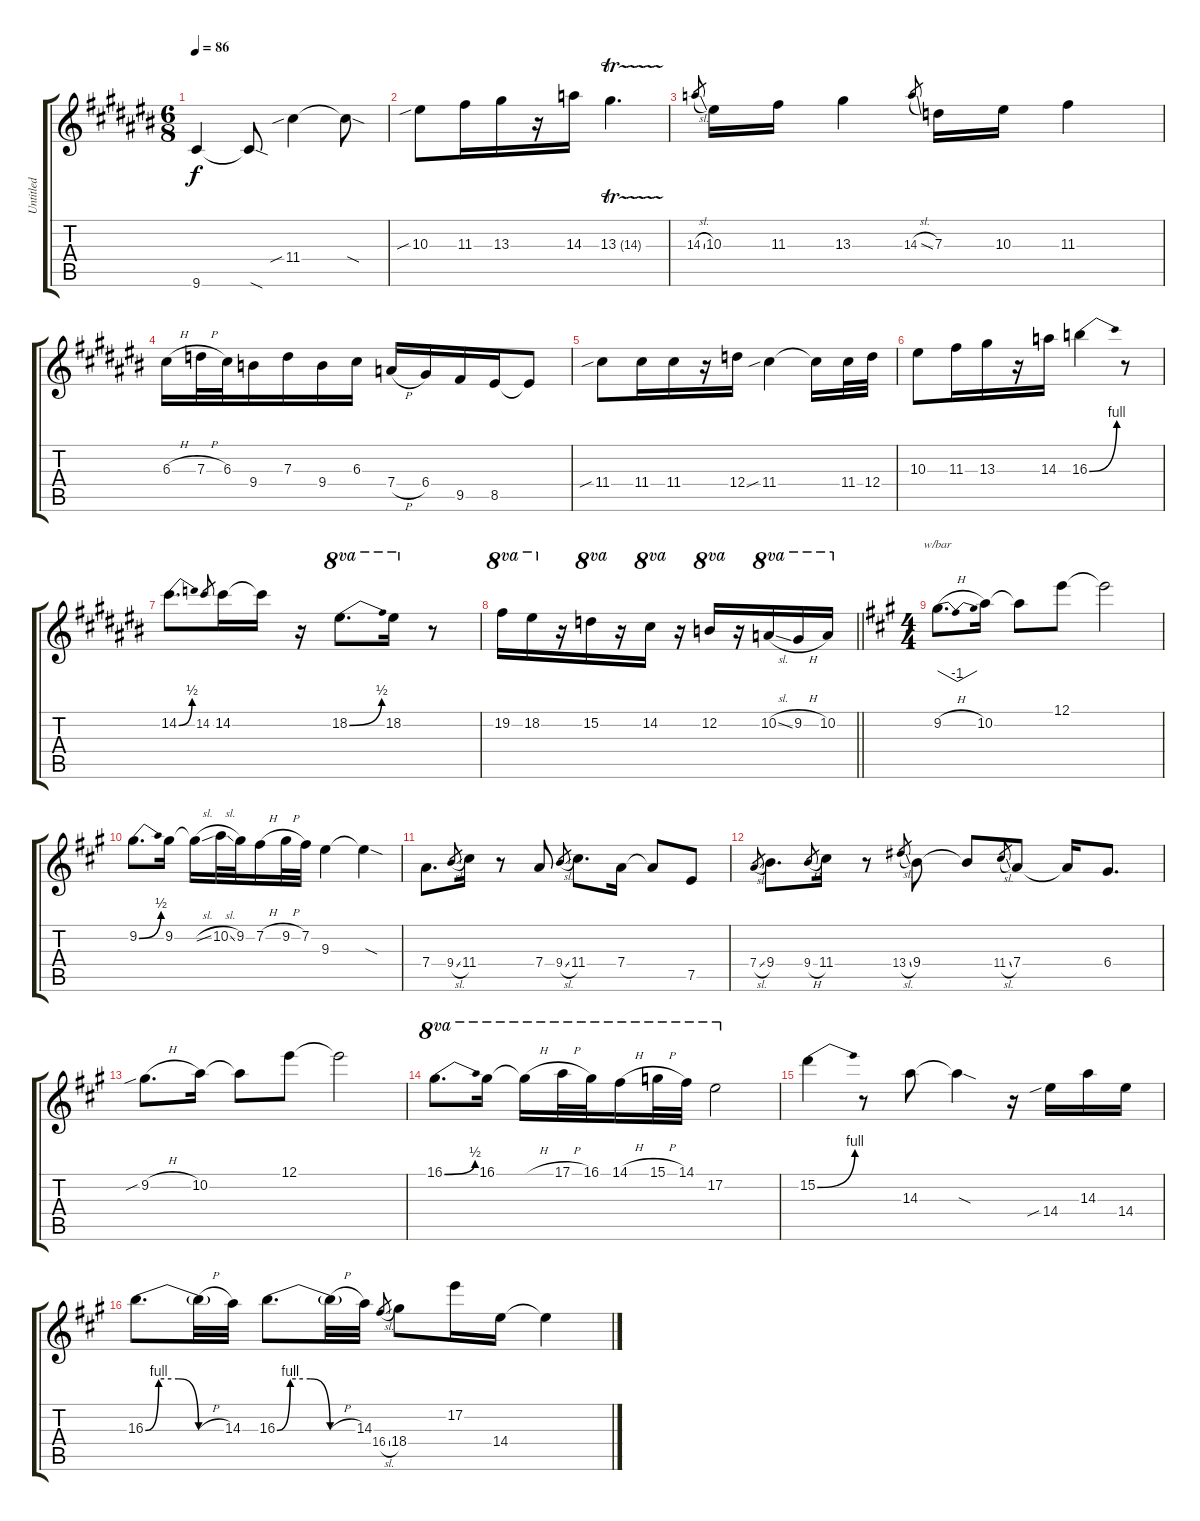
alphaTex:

\track ("Untitled" "Untitled") {instrument overdrivenguitar}
\staff {score tabs}
\tuning (E4 B3 G3 D3 A2 E2) {hide}
\ts (6 8)
\tempo 86
\clef g2
\ks c#
9.6.4{dy f} 9.6{sod t}.8 11.4{sib}.4 11.4{sod t}.8 |
\ks a#minor
10.3{sib}.8 11.3.16 13.3.16 r.16 14.3.16 13.3{tr (14 32)}.4{d} |
\ks c#
14.3{sl}.8{gr} 10.3.16 11.3.16 13.3.4 14.3{sl}.8{gr} 7.3.16 10.3.16 11.3.4 |
\ks a#minor
6.3{h}.16 7.3{h}.32 6.3.32 9.4.16 7.3.16 9.4.16 6.3.16 7.4{h}.16 6.4.16 9.5.16 8.5.16 8.5{t}.8 |
\ks c#
11.4{sib}.8 11.4.16 11.4.16 r.16 12.4.16 11.4{sib}.4 11.4{t}.16 11.4.32 12.4.32 |
\ks a#minor
10.3.8 11.3.16 13.3.16 r.16 14.3.16 16.3{be (bend 0 0 60 4)}.4 r.8 |
\ks c#
14.2{be (bend 0 0 60 2)}.8{d} 14.2.8{gr} 14.2.16 14.2{t}.16 r.16 18.2{be (bend 0 0 60 2)}.8{d ot 8va} 18.2.16{ot 8va} r.8 |
\barLineRight lightlight
\ks a#minor
19.2.16{ot 8va} 18.2.16{ot 8va} r.16 15.2.16{ot 8va} r.16 14.2.16{ot 8va} r.16 12.2.16{ot 8va} r.16 10.2{sl}.16{ot 8va} 9.2{h}.16{ot 8va} 10.2.16{ot 8va} |
\ts (4 4)
\ks a
9.2{h}.8{d tbe (dip default 0 0 30 -4 60 0)} 10.2.16 10.2{t}.8 12.1.8 12.1{t}.2 |
9.2{be (bend 0 0 60 2)}.8{d} 9.2.16 9.2{sl t}.16 10.2{sl}.32 9.2.32 7.2{h}.16 9.2{h}.32 7.2.32 9.3.4 9.3{sod t}.4 |
7.4.8{d} 9.4{sl}.8{gr} 11.4.16 r.8 7.4.8 9.4{sl}.8{gr} 11.4.8{d} 7.4.16 7.4{t}.8 7.5.8 |
7.4{sl}.8{gr} 9.4.8{d} 9.4{h}.8{gr} 11.4.16 r.8 13.4{sl}.8{gr} 9.4.8 9.4{t}.8 11.4{sl}.8{gr} 7.4.8 7.4{t}.16 6.4.8{d} |
9.2{sib h}.8{d} 10.2.16 10.2{t}.8 12.1.8 12.1{t}.2 |
16.1{be (bend 0 0 60 2)}.8{d ot 8va} 16.1.16{ot 8va} 16.1{h t}.16{ot 8va} 17.1{h}.32{ot 8va} 16.1.32{ot 8va} 14.1{h}.16{ot 8va} 15.1{h}.32{ot 8va} 14.1.32{ot 8va} 17.2.2{ot 8va} |
15.2{be (bend 0 0 60 4)}.4 r.8 14.3.8 14.3{sod t}.4 r.16 14.4{sib}.16 14.3.16 14.4.16 |
16.3{be (custom 0 0 10 4 25 4 40 0 60 0)}.8{d} 16.3{h t}.32 14.3.32 16.3{be (custom 0 0 10 4 25 4 40 0 60 0)}.8{d} 16.3{h t}.32 14.3.32 16.4{sl}.8{gr} 18.4.8 17.2.16 14.4.16 14.4{t}.4
